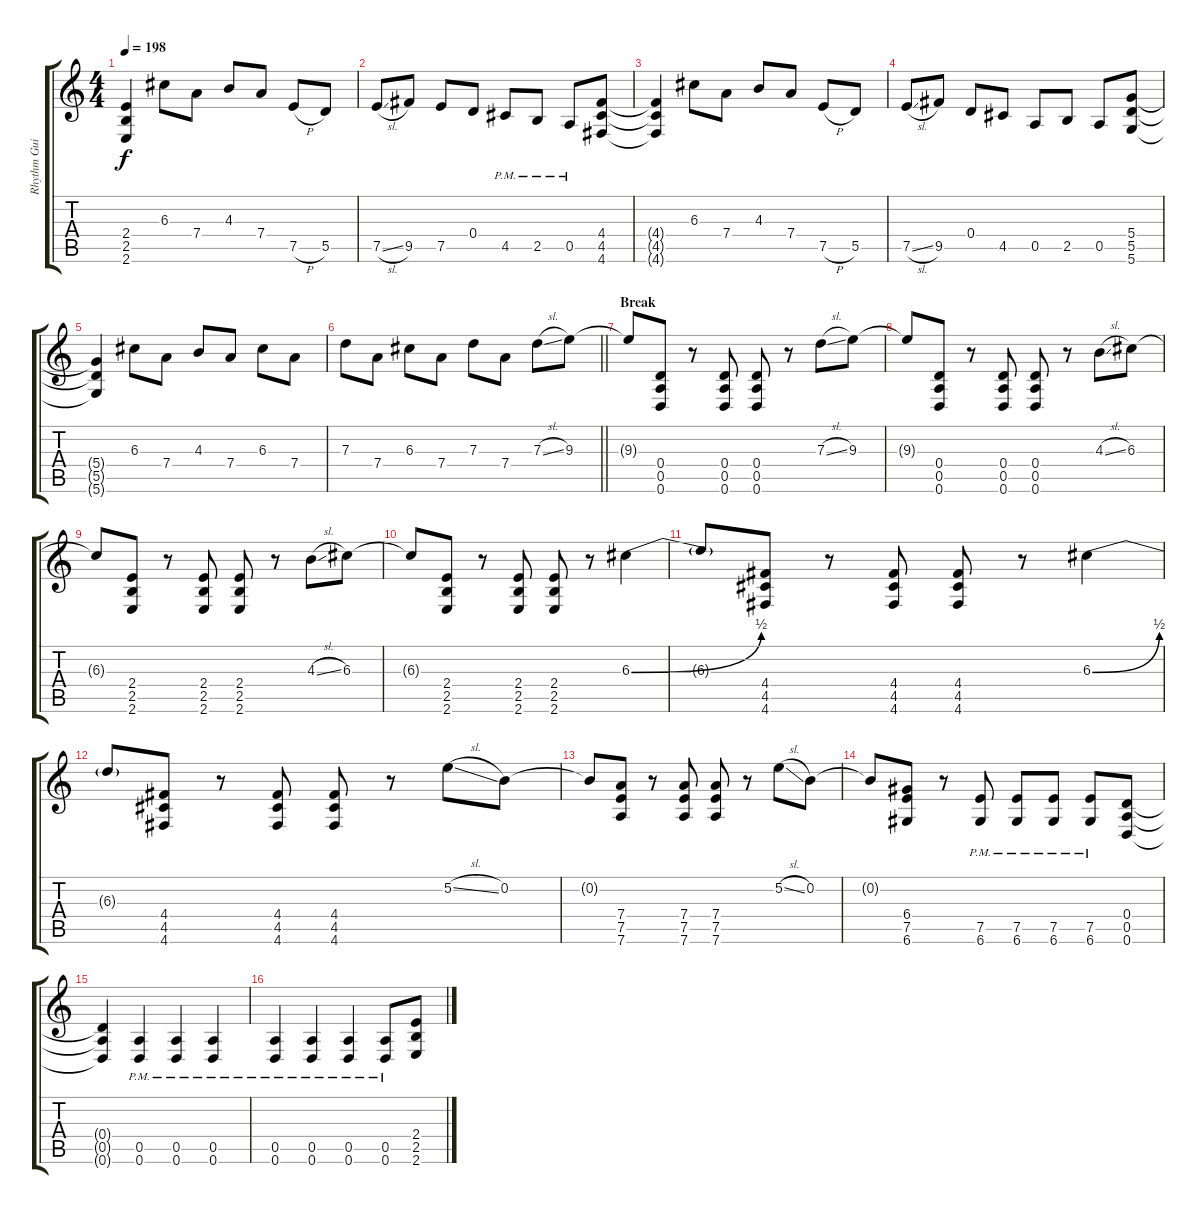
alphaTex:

\track ("Rhythm Guitar L" "Rhythm Gui") {instrument distortionguitar}
\staff {score tabs}
\tuning (E4 B3 G3 D3 A2 D2) {hide}
\ts (4 4)
\tempo 198
\clef g2
\ks c
(2.4{t} 2.5{t} 2.6{t}).4{dy f} 6.3.8 7.4.8 4.3.8 7.4.8 7.5{h}.8 5.5.8 |
7.5{sl}.8 9.5.8 7.5.8 0.4.8 4.5{pm}.8 2.5{pm}.8 0.5{pm}.8 (4.4 4.5 4.6).8 |
(4.4{t} 4.5{t} 4.6{t}).4 6.3.8 7.4.8 4.3.8 7.4.8 7.5{h}.8 5.5.8 |
7.5{sl}.8 9.5.8 0.4.8 4.5.8 0.5.8 2.5.8 0.5.8 (5.4 5.5 5.6).8 |
(5.4{t} 5.5{t} 5.6{t}).4 6.3.8 7.4.8 4.3.8 7.4.8 6.3.8 7.4.8 |
\barLineRight lightlight
7.3.8 7.4.8 6.3.8 7.4.8 7.3.8 7.4.8 7.3{sl}.8 9.3.8 |
\section ("" "Break")
9.3{t}.8 (0.4 0.5 0.6).8 r.8 (0.4 0.5 0.6).8 (0.4 0.5 0.6).8 r.8 7.3{sl}.8 9.3.8 |
9.3{t}.8 (0.4 0.5 0.6).8 r.8 (0.4 0.5 0.6).8 (0.4 0.5 0.6).8 r.8 4.3{sl}.8 6.3.8 |
6.3{t}.8 (2.4 2.5 2.6).8 r.8 (2.4 2.5 2.6).8 (2.4 2.5 2.6).8 r.8 4.3{sl}.8 6.3.8 |
6.3{t}.8 (2.4 2.5 2.6).8 r.8 (2.4 2.5 2.6).8 (2.4 2.5 2.6).8 r.8 6.3{be (bend 0 0 60 2)}.4 |
6.3{t}.8 (4.4 4.5 4.6).8 r.8 (4.4 4.5 4.6).8 (4.4 4.5 4.6).8 r.8 6.3{be (bend 0 0 60 2)}.4 |
6.3{t}.8 (4.4 4.5 4.6).8 r.8 (4.4 4.5 4.6).8 (4.4 4.5 4.6).8 r.8 5.2{sl}.8 0.2.8 |
0.2{t}.8 (7.4 7.5 7.6).8 r.8 (7.4 7.5 7.6).8 (7.4 7.5 7.6).8 r.8 5.2{sl}.8 0.2.8 |
0.2{t}.8 (6.4 7.5 6.6).8 r.8 (7.5{pm} 6.6{pm}).8 (7.5{pm} 6.6{pm}).8 (7.5{pm} 6.6{pm}).8 (7.5{pm} 6.6{pm}).8 (0.4 0.5 0.6).8 |
(0.4{t} 0.5{t} 0.6{t}).4 (0.5{pm} 0.6{pm}).4 (0.5{pm} 0.6{pm}).4 (0.5{pm} 0.6{pm}).4 |
(0.5{pm} 0.6{pm}).4 (0.5{pm} 0.6{pm}).4 (0.5{pm} 0.6{pm}).4 (0.5{pm} 0.6{pm}).8 (2.4 2.5 2.6).8
